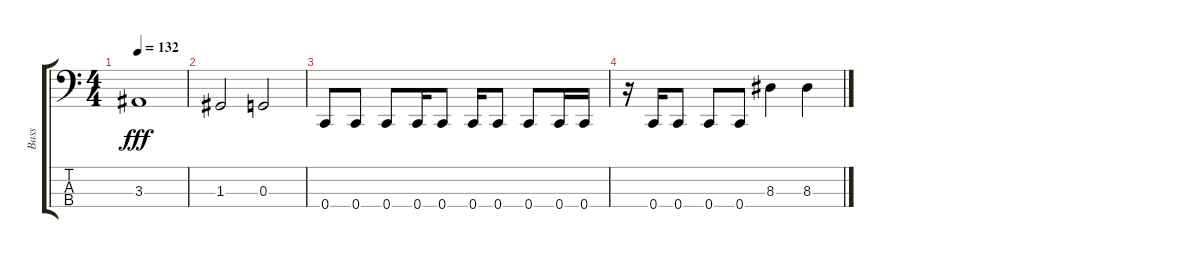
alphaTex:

\track ("Bass" "Bass") {instrument electricbasspick}
\staff {score tabs}
\tuning (F2 C2 G1 C1) {hide}
\ts (4 4)
\tempo 132
\clef f4
\ks c
3.3.1{dy fff} |
1.3.2 0.3.2 |
0.4.8 0.4.8 0.4.8 0.4.16 0.4.8 0.4.16 0.4.8 0.4.8 0.4.16 0.4.16 |
r.16 0.4.16 0.4.8 0.4.8 0.4.8 8.3.4 8.3.4
